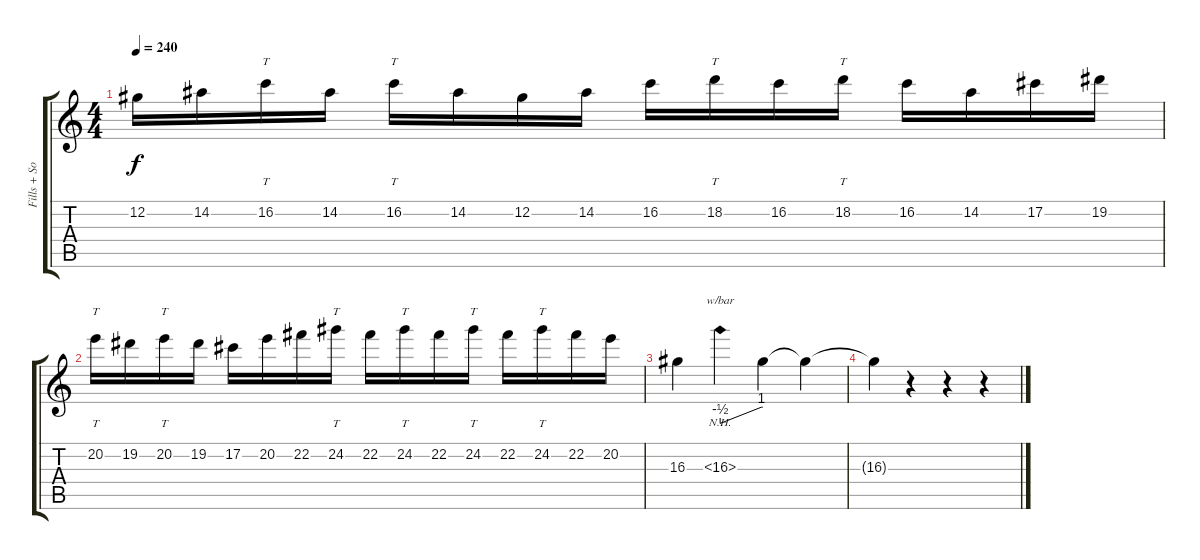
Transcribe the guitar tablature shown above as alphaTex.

\track ("Fills + Solo" "Fills + So") {instrument distortionguitar}
\staff {score tabs}
\tuning (Db4 Ab3 E3 B2 Gb2 Db2) {hide}
\ts (4 4)
\tempo 240
\clef g2
\ks c
12.2.16{dy f} 14.2.16 16.2.16{tt} 14.2.16 16.2.16{tt} 14.2.16 12.2.16 14.2.16 16.2.16 18.2.16{tt} 16.2.16 18.2.16{tt} 16.2.16 14.2.16 17.2.16 19.2.16 |
20.2.16{tt} 19.2.16 20.2.16{tt} 19.2.16 17.2.16 20.2.16 22.2.16 24.2.16{tt} 22.2.16 24.2.16{tt} 22.2.16 24.2.16{tt} 22.2.16 24.2.16{tt} 22.2.16 20.2.16 |
16.3.4 16.3{nh}.4{tbe (custom default 0 -2 58 4 60 4) volume 0} 16.3{t}.4 16.3{t}.4 |
16.3{t}.4 r.4 r.4 r.4
